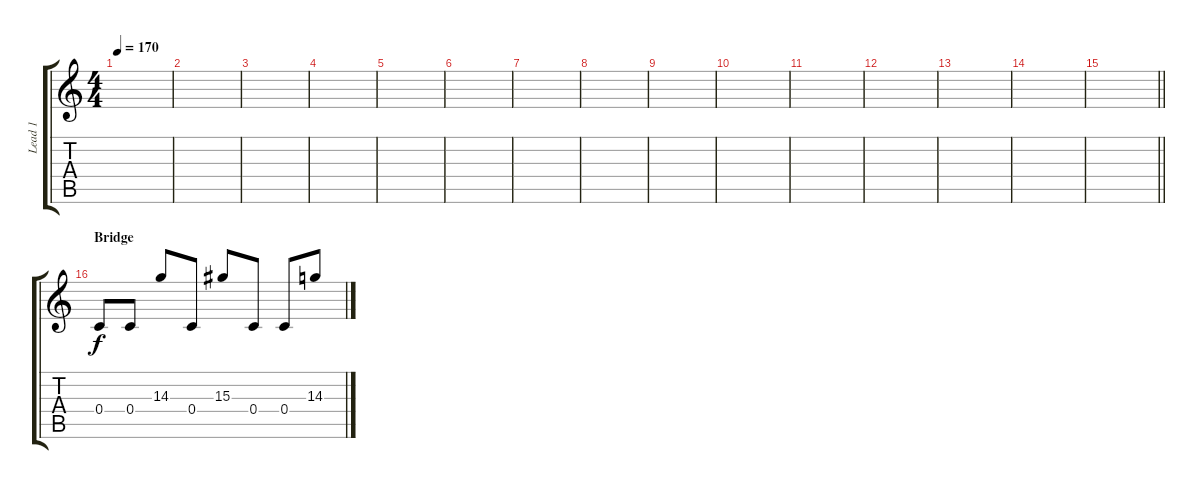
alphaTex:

\track ("Lead 1" "Lead 1") {instrument distortionguitar}
\staff {score tabs}
\tuning (D4 A3 F3 C3 G2 C2) {hide}
\ts (4 4)
\tempo 170
\clef g2
\ks c
|
|
|
|
|
|
|
|
|
|
|
|
|
|
\barLineRight lightlight
|
\section ("" "Bridge")
0.4.8 0.4.8 14.3.8 0.4.8 15.3.8 0.4.8 0.4.8 14.3.8
